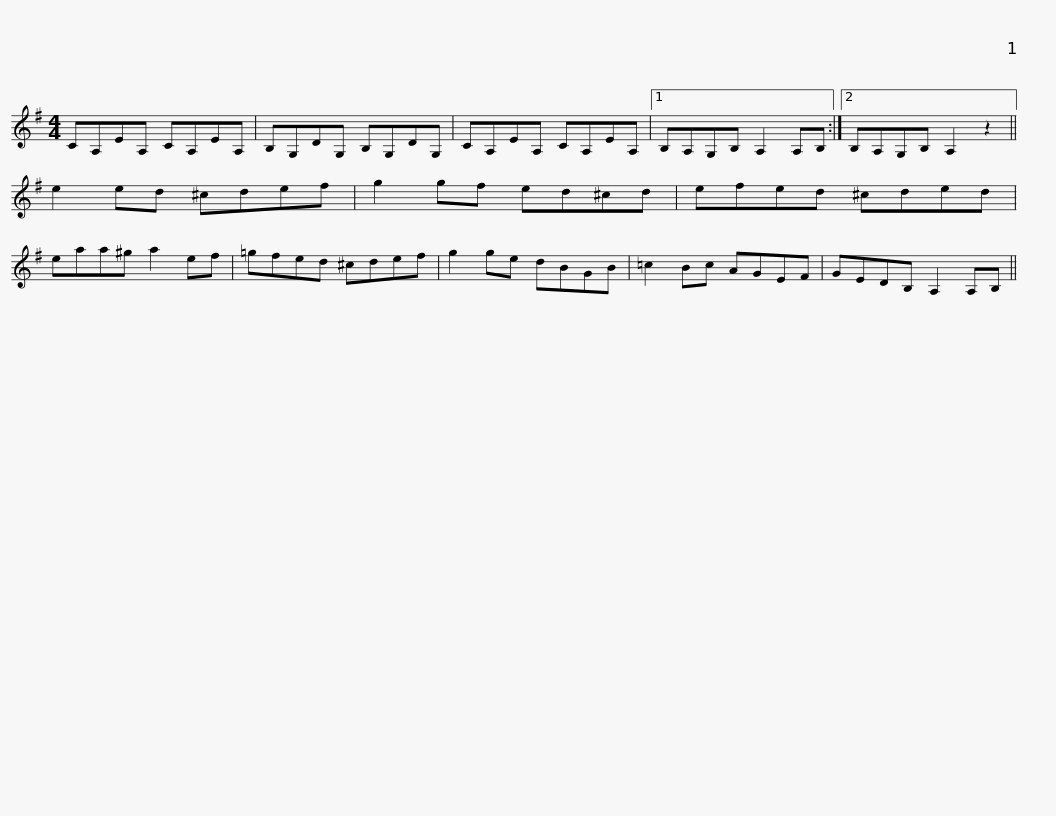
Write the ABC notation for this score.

X:1
L:1/8
M:4/4
I:linebreak $
K:G
V:1 treble
V:1
 CA,EA, CA,EA, | B,G,DG, B,G,DG, | CA,EA, CA,EA, |1 B,A,G,B, A,2 A,B, :|2$ B,A,G,B, A,2 z2 || %5
 e2 ed ^cdef | g2 gf ed^cd | efed ^cded | eaa^g a2 ef |$ =gfed ^cdef | %10
 g2 ge dBGB | =c2 Bc AGEF | GEDB, A,2 A,B, || %13
